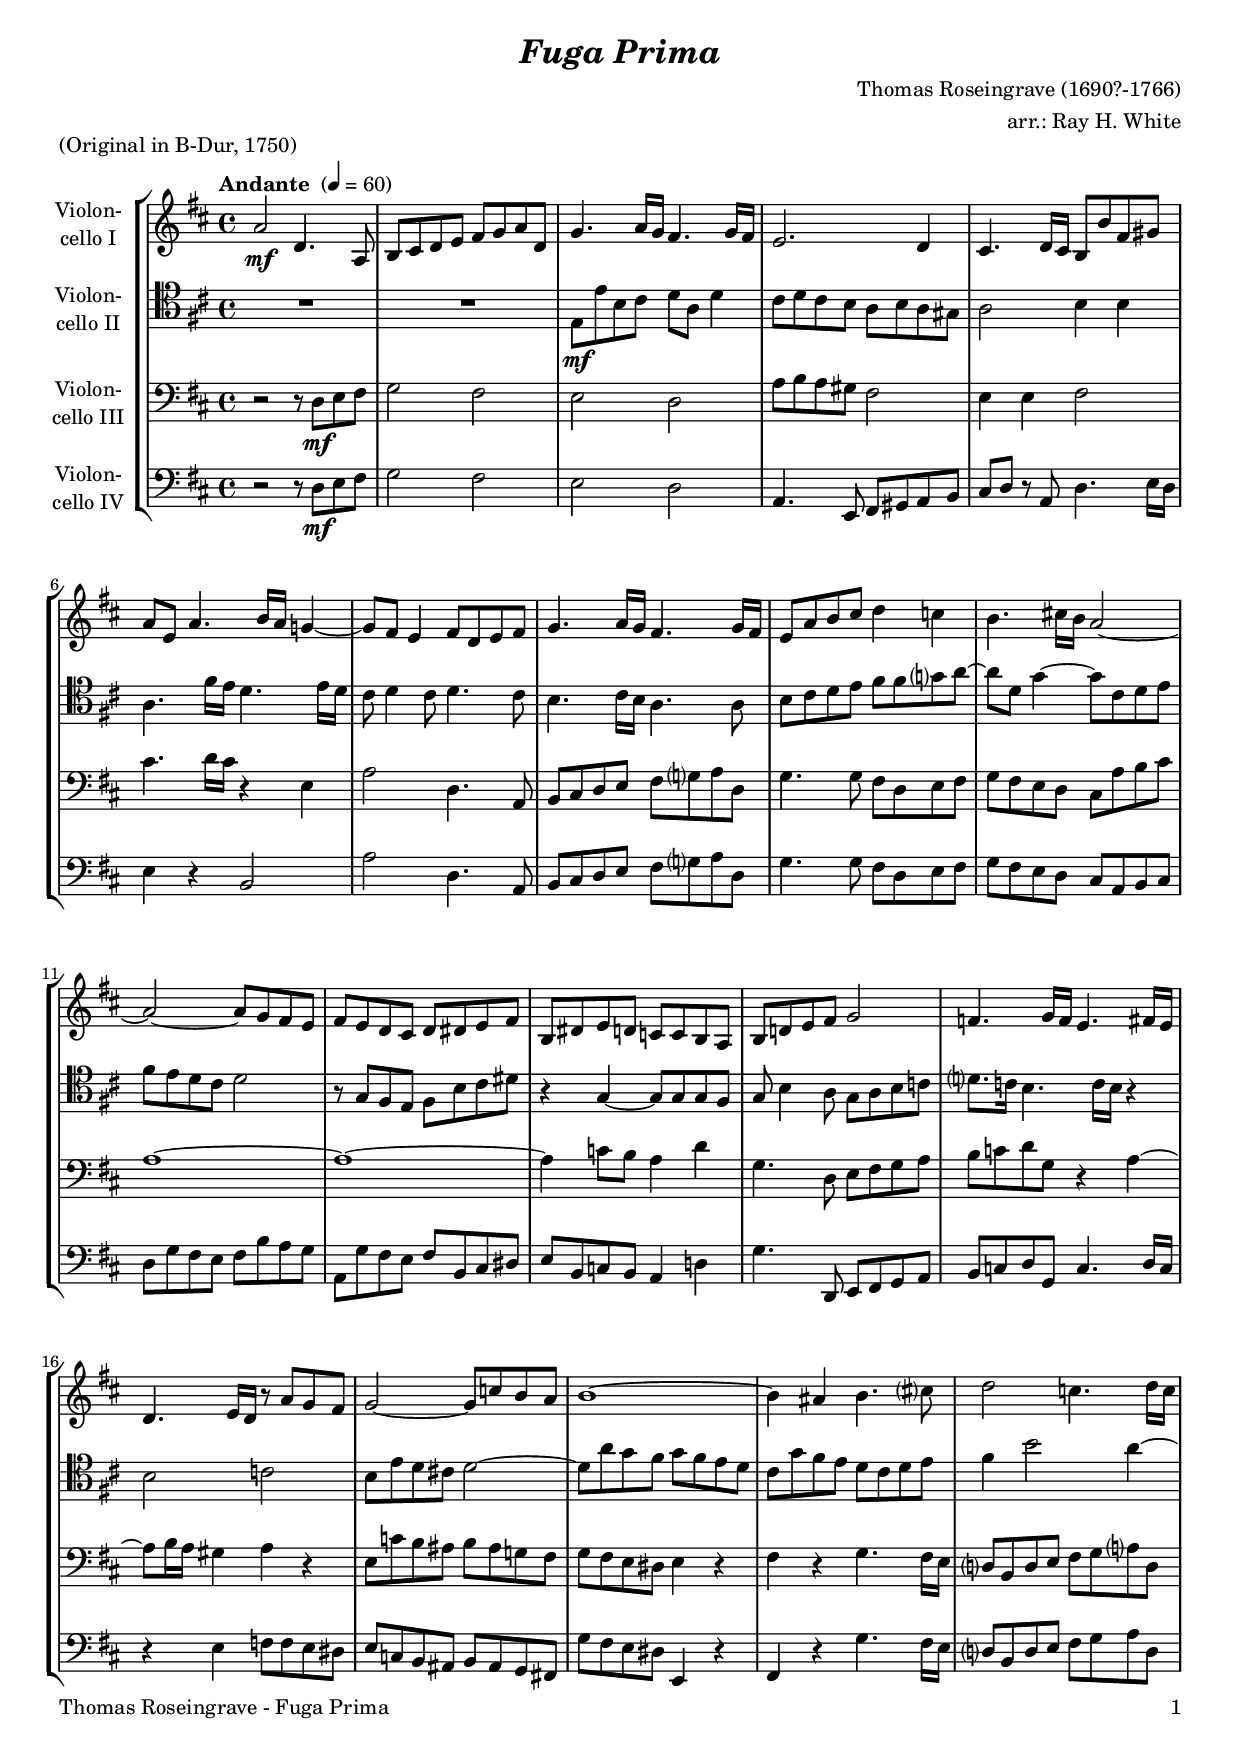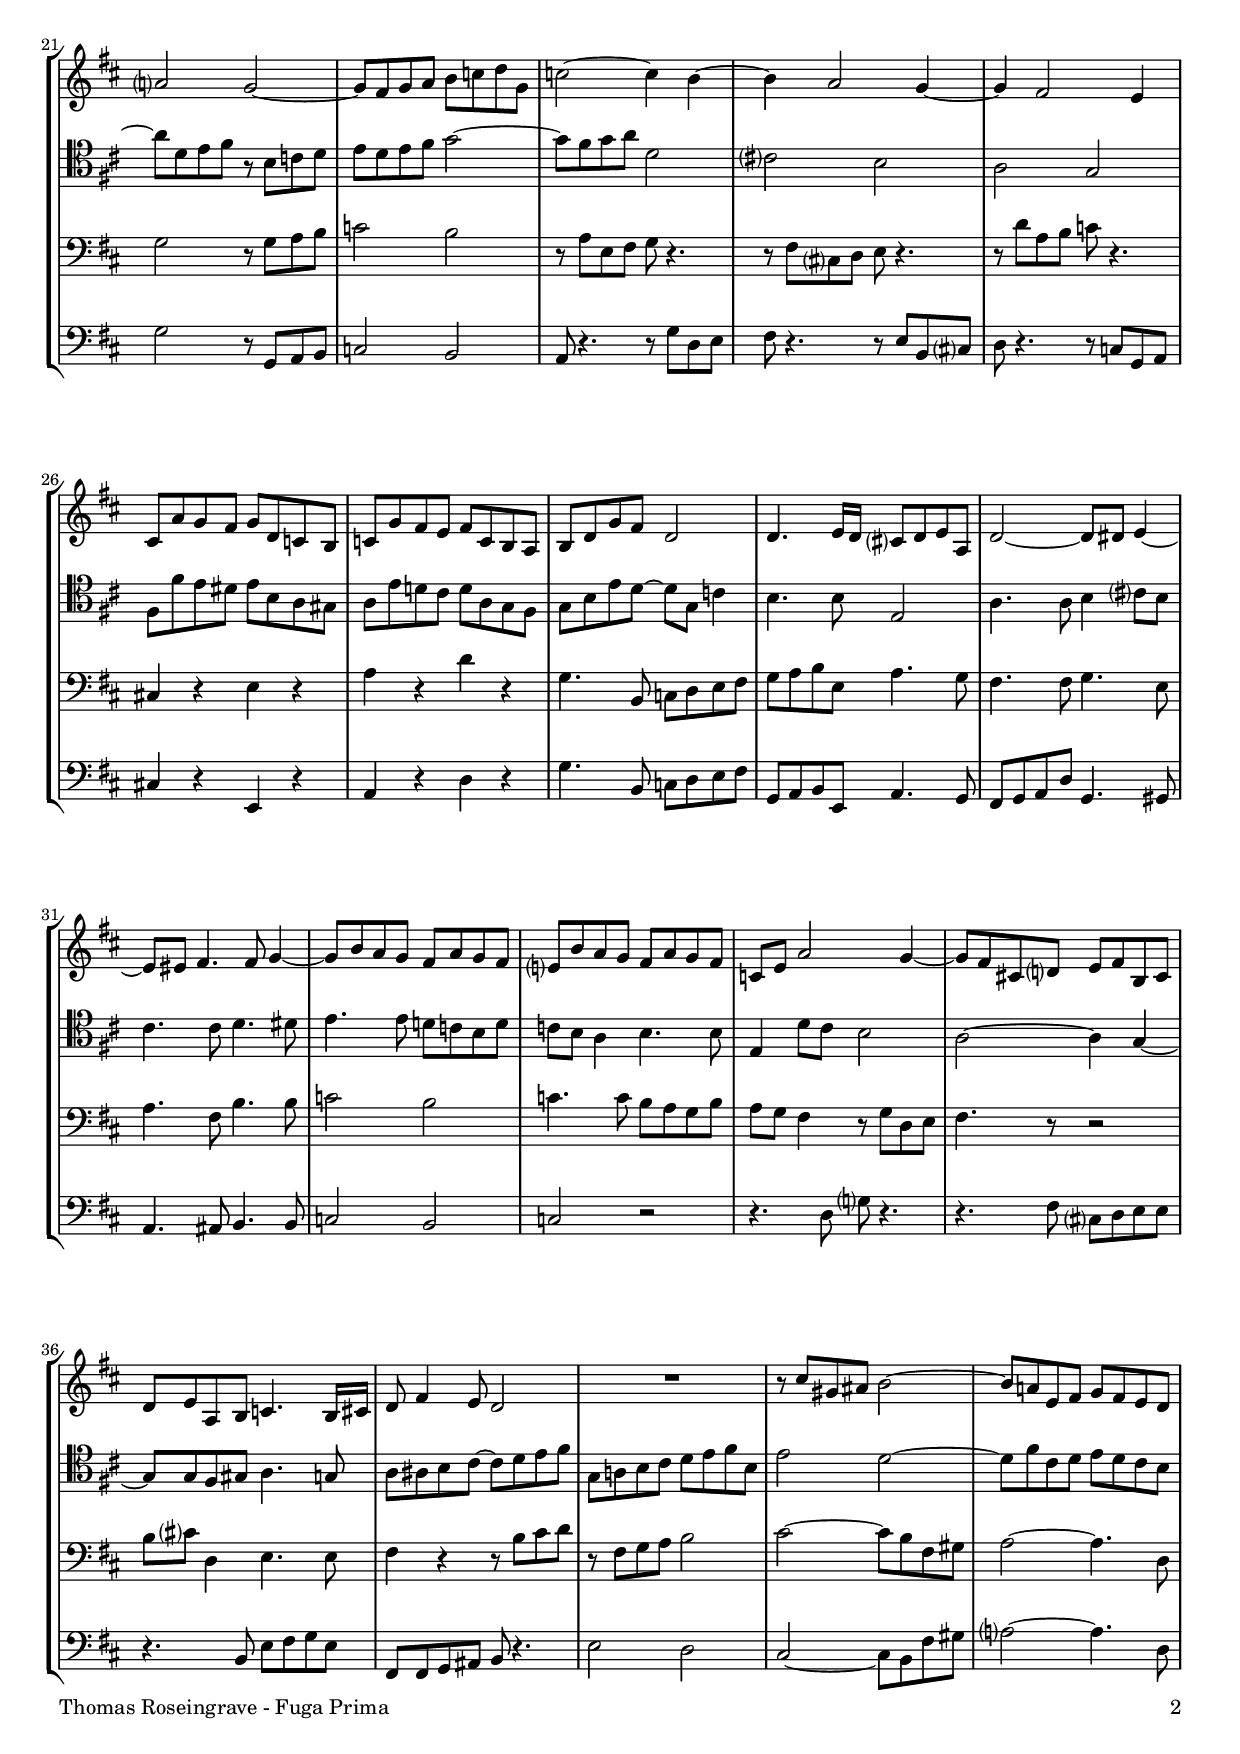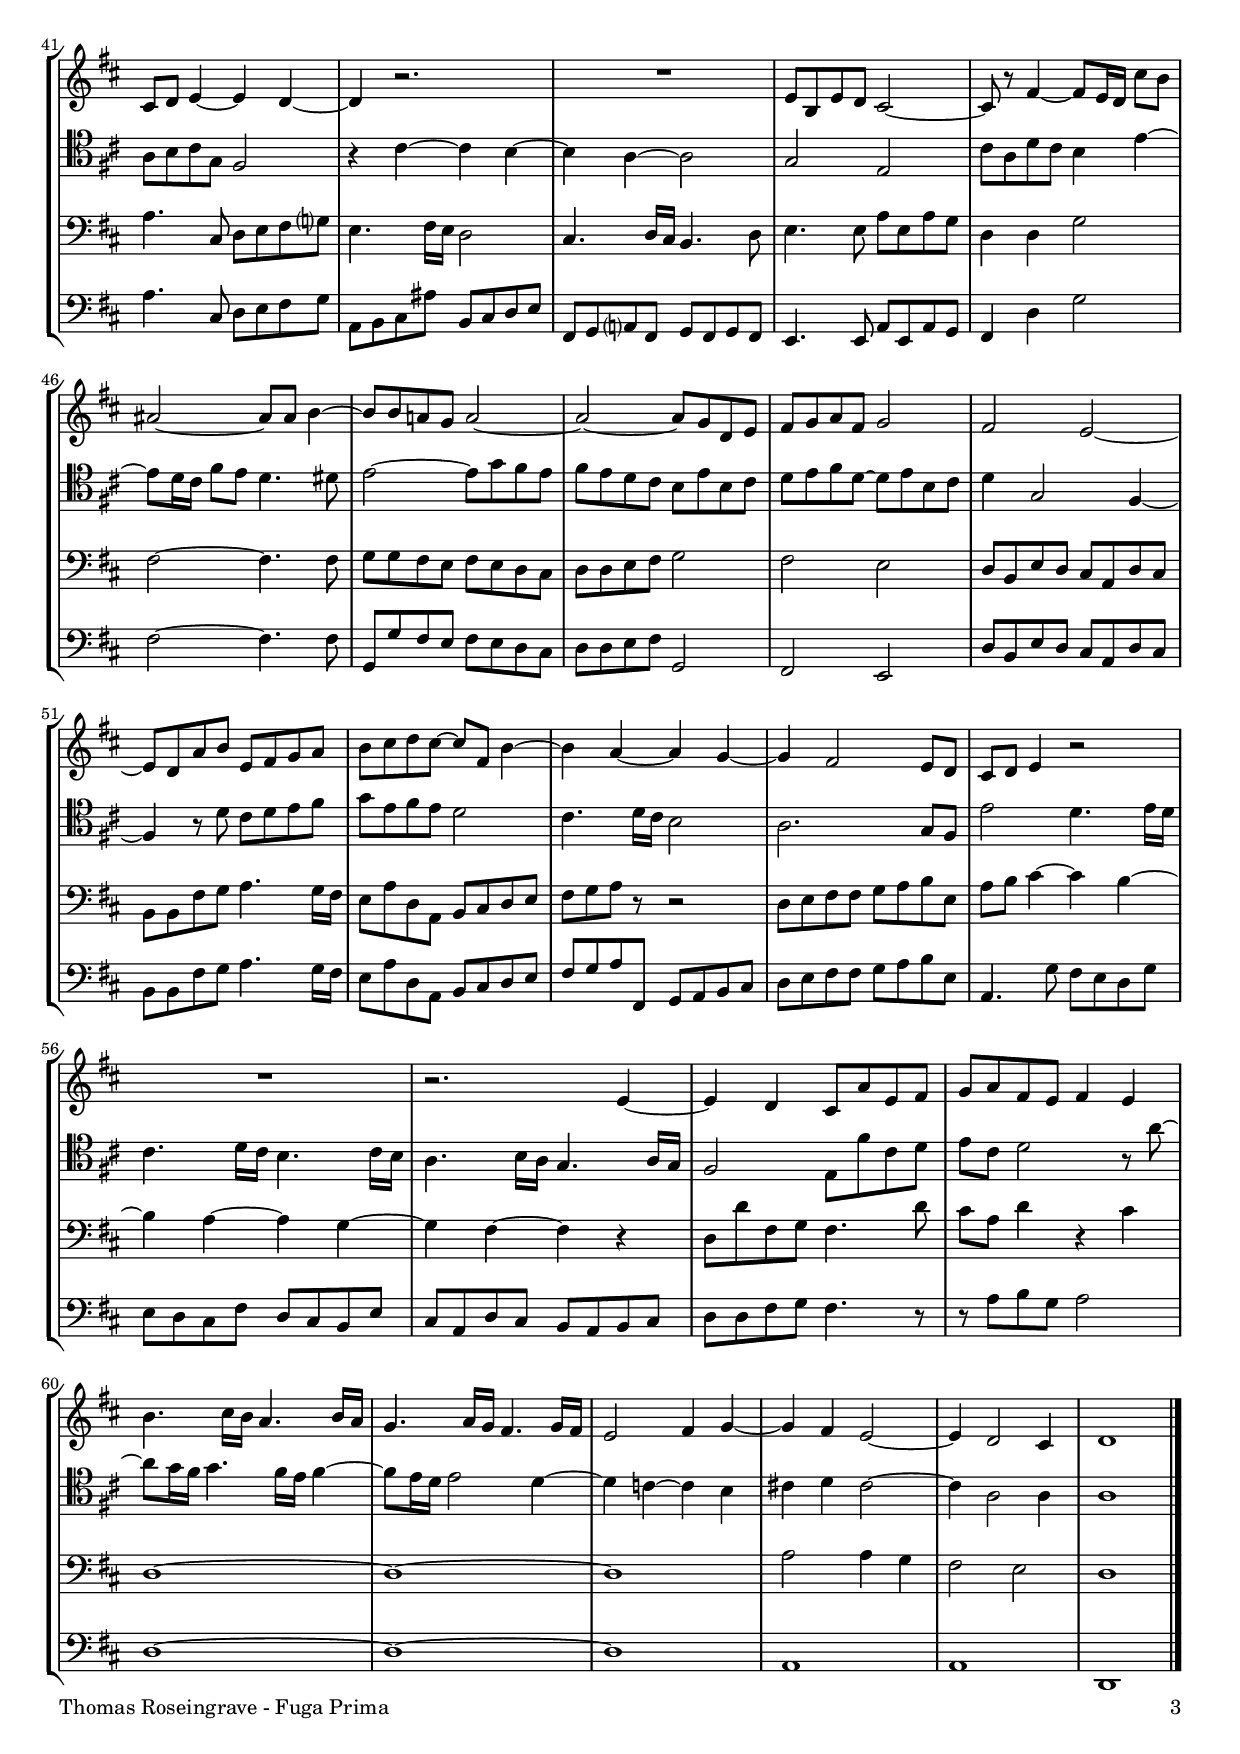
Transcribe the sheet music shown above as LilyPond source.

\version "2.18.2"
\include "deutsch.ly"
  
#(set-global-staff-size 18)

\header {
  title     = \markup \bold \italic "Fuga Prima"
  composer  = "Thomas Roseingrave (1690?-1766)"
  arranger  = "arr.: Ray H. White"
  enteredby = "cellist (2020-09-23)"
  piece     = "(Original in B-Dur, 1750)"
}

voiceconsts = {
  \key f \major
  \time 4/4
  \clef "bass"
%  \numericTimeSignature
  \compressFullBarRests
  % Set default beaming for all staves
%  \set Timing.beamExceptions = #'()
%  \set Timing.baseMoment     = #(ly:make-moment 1 4)
%  \set Timing.beatStructure  = #'(1 1 1)
  \tempo "Andante " 4=60
}

micl = "clarinet"
mifl = "flute"
miob = "oboe"
mifh = "french horn"
misx = "tenor sax"
mist = "string ensemble 1"
miba = "cello"

va = \relative c'' {
  \voiceconsts
  \clef "treble"

  c2\mf f,4. c8
  d e f g a b c f,
  b4. c16 b a4. b16 a
  g2. f4
  e4. f16 e d8 d' a h

  c g c4. d16 c b!4~
  b8 a g4 a8 f g a
  b4. c16 b a4. b16 a
  g8 c d e f4 es
  d4. e!16 d c2~
  c~ c8 b a g

  a g f e f fis g a
  d, fis g f es es d c
  d f! g a b2
  as4. b16 as g4. a16 g
  f4. g16 f r8 c' b a

  b2~ b8 es d c
  d1~
  d4 cis d4. e?8
  f2 es4. f16 es
  c?2 b~

  b8 a b c d es f b,
  es2~ es4 d~
  d c2 b4~
  b a2 g4
  e8 c' b a b f es d

  es b' a g a es d c
  d f b a f2
  f4. g16 f e?8 f g c,
  f2~ f8 fis g4~
  g8 gis a4. a8 b4~

  b8 d c b a c b a
  g? d' c b a c b a
  es g c2 b4~
  b8 a e! f? g a d, e
  f g c, d es4. d16 e

  f8 a4 g8 f2
  R1
  r8 e' h cis d2~
  d8 c! g a b a g f
  e f g4~ g f~

  f r2.
  R1
  g8 d g f e2~
  e8 r a4~ a8 g16 f e'8 d
  cis2~ cis8 cis d4~

  d8 d c! b c2~
  c~ c8 b f g
  a b c a b2
  a g~
  g8 f c' d g, a b c
  d e f e~ e a, d4~

  d c~ c b~
  b a2 g8 f
  e f g4 r2
  R1
  r2. g4~

  g f e8 c' g a
  b c a g a4 g
  d'4. e16 d c4. d16 c
  b4. c16 b a4. b16 a
  g2 a4 b~
  b a g2~
  g4 f2 e4
  f1 \bar "|."
}

vb = \relative c' {
  \voiceconsts
  \clef "tenor"
  
  R1*2
  g8\mf g' d e f c f4
  e8 f e d c d c h
  c2 d4 d

  c4. a'16 g f4. g16 f
  e8 f4 e8 f4. e8
  d4. e16 d c4. c8
  d e f g a a b? c~
  c f, b4~ b8 e, f g
  a g f e f2

  r8 b, a g a d e fis
  r4 b,~ b8 b b a
  b d4 c8 b c d es
  f?8. es16 d4. es16 d r4
  d2 es

  d8 g f e! f2~
  f8 c' b a b a g f
  e b' a g f e f g
  a4 d2 c4~
  c8 f, g a r d, es f

  g f g a b2~
  b8 a b c f,2
  e? d
  c b
  a8 a' g fis g d c h

  c g' f! e f c b a
  b d g f~ f b, es4
  d4. d8 g,2
  c4. c8 d4 e?8 d
  e4. e8 f4. fis8

  g4. g8 f! es d f
  es d c4 d4. d8
  g,4 f'8 e d2
  c~ c4 b~
  b8 b a h c4. b8

  c cis d e~ e f g a
  b, c! d e f g a d,
  g2 f~
  f8 a e f g f e d
  c d e b a2

  r4 e'~ e d~
  d c~ c2
  b g
  e'8 c f e d4 g~
  g8 f16 e a8 g f4. fis8

  g2~ g8 b a g
  a g f e d g d e
  f g a f~ f g d e
  f4 b,2 a4~
  a r8 f' e f g a
  b g a g f2

  e4. f16 e d2
  c2. b8 a
  g'2 f4. g16 f
  e4. f16 e d4. e16 d
  c4. d16 c b4. c16 b

  a2 g8 a' e f
  g e f2 r8 c'~
  c b16 a b4. a16 g a4~
  a8 g16 f g2 f4~
  f es~ es d
  e! f e2~
  e4 c2 c4
  c1 \bar "|."
}

vc = \relative c {
  \voiceconsts

  r2 r8 f\mf g a
  b2 a
  g f
  c'8 d c h a2
  g4 g a2

  e'4. f16 e r4 g,
  c2 f,4. c8
  d e f g a b? c f,
  b4. b8 a f g a
  b a g f e c' d e
  c1~

  c~
  c4 es8 d c4 f
  b,4. f8 g a b c
  d es f b, r4 c~
  c8 d16 c h4 c r

  g8 es' d cis d cis b! a
  b a g fis g4 r
  a r b4. a16 g
  f?8 d f g a b c? f,
  b2 r8 b c d

  es2 d
  r8 c g a b r4.
  r8 a e? f g r4.
  r8 f' c d es r4.
  e,!4 r g r

  c r f r
  b,4. d,8 es f g a
  b c d g, c4. b8
  a4. a8 b4. g8
  c4. a8 d4. d8

  es2 d
  es4. es8 d c b d
  c b a4 r8 b f g
  a4. r8 r2
  d8 e? f,4 g4. g8

  a4 r r8 d e f
  r a, b c d2
  e~ e8 d a h
  c2~ c4. f,8
  c'4. e,8 f g a b?

  g4. a16 g f2
  e4. f16 e d4. f8
  g4. g8 c g c b
  f4 f b2
  a~ a4. a8

  b b a g a g f e
  f f g a b2
  a g
  f8 d g f e c f e
  d d a' b c4. b16 a g8 c f, c d e f g

  a b c r r2
  f,8 g a a b c d g,
  c d e4~ e d~
  d c~ c b~
  b a~ a r

  f8 f' a, b a4. f'8
  e c f4 r e
  f,1~
  f~
  f
  c'2 c4 b
  a2 g
  f1 \bar "|."
}

vd = \relative c {
  \voiceconsts

  r2 r8 f\mf g a
  b2 a
  g f
  c4. g8 a h c d
  e f r c f4. g16 f

  g4 r d2
  c' f,4. c8
  d e f g a b? c f,
  b4. b8 a f g a
  b a g f e c d e
  f b a g a d c b

  c, b' a g a d, e fis
  g d es d c4 f!
  b4. f,8 g a b c
  d es f b, es4. f16 es
  r4 g as8 as g fis

  g es d cis d cis b a!
  b' a g fis g,4 r
  a r b'4. a16 g
  f?8 d f g a b c f,
  b2 r8 b, c d

  es2 d
  c8 r4. r8 b' f g
  a r4. r8 g d e?
  f r4. r8 es b c
  e!4 r g, r

  c r f r
  b4. d,8 es f g a
  b, c d g, c4. b8
  a b c f b,4. h8 c4. cis8 d4. d8

  es2 d
  es r
  r4. f8 b? r4.
  r a8 e? f g g
  r4. d8 g a b g

  a, a b cis d r4.
  g2 f
  e~ e8 d a' h
  c?2~ c4.  f,8
  c'4. e,8 f g a b

  c, d e cis' d, e f g
  a, b c? a b a b a
  g4. g8 c g c b
  a4 f' b2
  a~ a4. a8

  b, b' a g a g f e
  f f g a b,2
  a g
  f'8 d g f e c f e
  d d a' b c4. b16 a
  g8 c f, c d e f g

  a b c a, b c d e
  f g a a b c d g,
  c,4. b'8 a g f b
  g f e a f e d g
  e c f e d c d e

  f f a b a4. r8
  r c d b c2
  f,1~
  f~
  f
  c
  c
  f, \bar "|."
}


music = \new StaffGroup <<
      \new Staff {
	\set Staff.midiInstrument = \miba
	\set Staff.instrumentName = \markup \center-column { "Violon-" "cello I" }
	\transpose f d { \va }
      }

      \new Staff {
	\set Staff.midiInstrument = \miba
	\set Staff.instrumentName = \markup \center-column { "Violon-" "cello II" }
	\transpose f d { \vb }
      }

      \new Staff {
	\set Staff.midiInstrument = \miba
	\set Staff.instrumentName = \markup \center-column { "Violon-" "cello III" }
	\transpose f d { \vc }
      }

      \new Staff {
	\set Staff.midiInstrument = \miba
	\set Staff.instrumentName = \markup \center-column { "Violon-" "cello IV" }
	\transpose f d { \vd }
      }
>>

\book {
   \paper {
    print-page-number = ##t
    print-first-page-number = ##t
    ragged-last-bottom = ##f
    oddHeaderMarkup = \markup \null
    evenHeaderMarkup = \markup \null
    oddFooterMarkup = \markup {
      \fill-line {
        \on-the-fly #print-page-number-check-first
        "Thomas Roseingrave - Fuga Prima" \fromproperty #'page:page-number-string
      }
    }
    evenFooterMarkup = \oddFooterMarkup
  } \score {
    \music
    \layout {}
  }

  \score {
    \unfoldRepeats \music

    \midi {
      \context {
        \Score
      }
    }
  }
}